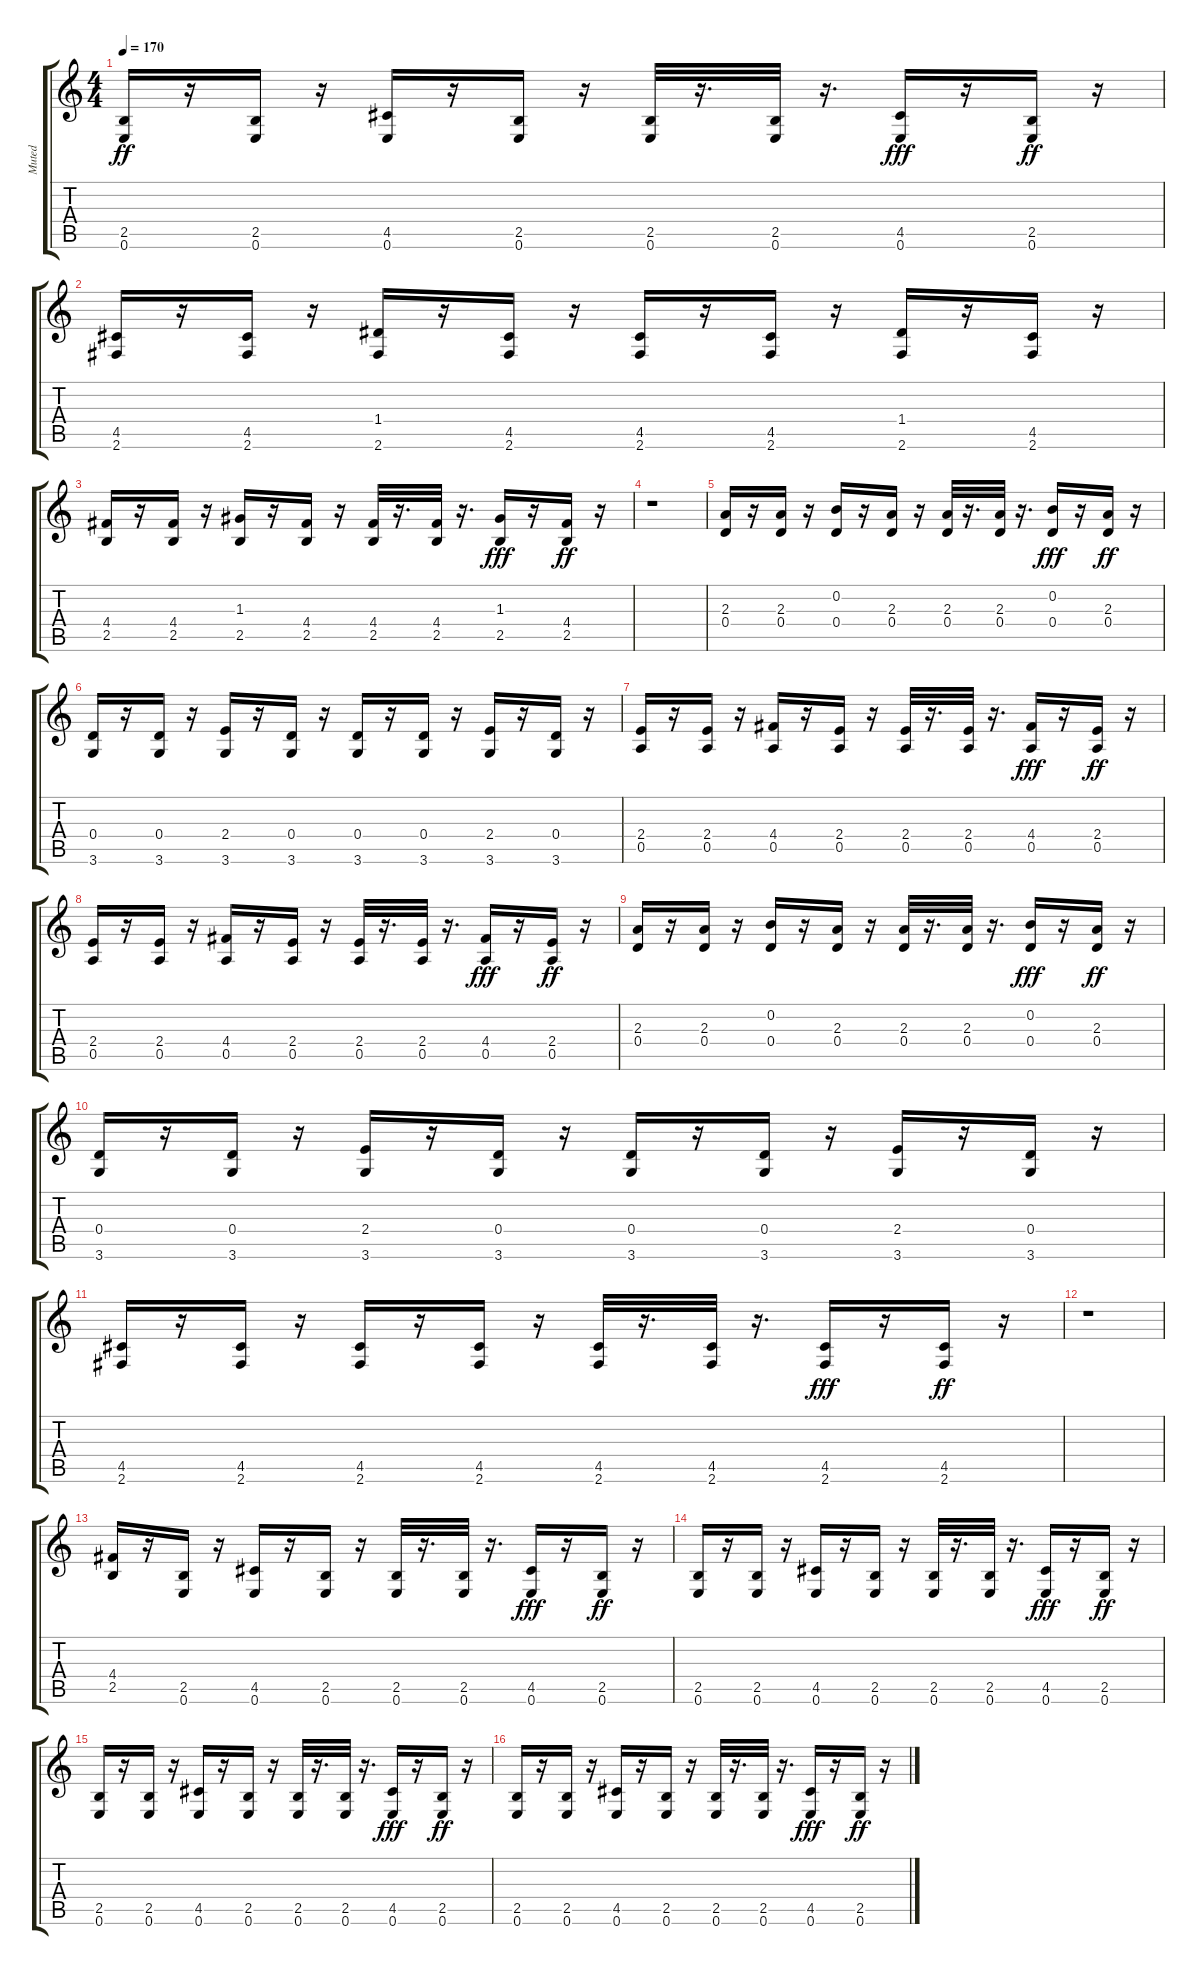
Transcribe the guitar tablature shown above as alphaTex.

\track ("Muted" "Muted") {instrument electricguitarmuted}
\staff {score tabs}
\tuning (E4 B3 G3 D3 A2 E2) {hide}
\ts (4 4)
\tempo 170
\clef g2
\ks c
(2.5 0.6).16{dy ff} r.16 (2.5 0.6).16 r.16 (4.5 0.6).16 r.16 (2.5 0.6).16 r.16 (2.5 0.6).32 r.16{d} (2.5 0.6).32 r.16{d} (4.5 0.6).16{dy fff} r.16 (2.5 0.6).16{dy ff} r.16 |
(4.5 2.6).16 r.16 (4.5 2.6).16 r.16 (1.4 2.6).16 r.16 (4.5 2.6).16 r.16 (4.5 2.6).16 r.16 (4.5 2.6).16 r.16 (1.4 2.6).16 r.16 (4.5 2.6).16 r.16 |
(4.4 2.5).16 r.16 (4.4 2.5).16 r.16 (1.3 2.5).16 r.16 (4.4 2.5).16 r.16 (4.4 2.5).32 r.16{d} (4.4 2.5).32 r.16{d} (1.3 2.5).16{dy fff} r.16 (4.4 2.5).16{dy ff} r.16 |
r.1 |
(2.3 0.4).16 r.16 (2.3 0.4).16 r.16 (0.2 0.4).16 r.16 (2.3 0.4).16 r.16 (2.3 0.4).32 r.16{d} (2.3 0.4).32 r.16{d} (0.2 0.4).16{dy fff} r.16 (2.3 0.4).16{dy ff} r.16 |
(0.4 3.6).16 r.16 (0.4 3.6).16 r.16 (2.4 3.6).16 r.16 (0.4 3.6).16 r.16 (0.4 3.6).16 r.16 (0.4 3.6).16 r.16 (2.4 3.6).16 r.16 (0.4 3.6).16 r.16 |
(2.4 0.5).16 r.16 (2.4 0.5).16 r.16 (4.4 0.5).16 r.16 (2.4 0.5).16 r.16 (2.4 0.5).32 r.16{d} (2.4 0.5).32 r.16{d} (4.4 0.5).16{dy fff} r.16 (2.4 0.5).16{dy ff} r.16 |
(2.4 0.5).16 r.16 (2.4 0.5).16 r.16 (4.4 0.5).16 r.16 (2.4 0.5).16 r.16 (2.4 0.5).32 r.16{d} (2.4 0.5).32 r.16{d} (4.4 0.5).16{dy fff} r.16 (2.4 0.5).16{dy ff} r.16 |
(2.3 0.4).16 r.16 (2.3 0.4).16 r.16 (0.2 0.4).16 r.16 (2.3 0.4).16 r.16 (2.3 0.4).32 r.16{d} (2.3 0.4).32 r.16{d} (0.2 0.4).16{dy fff} r.16 (2.3 0.4).16{dy ff} r.16 |
(0.4 3.6).16 r.16 (0.4 3.6).16 r.16 (2.4 3.6).16 r.16 (0.4 3.6).16 r.16 (0.4 3.6).16 r.16 (0.4 3.6).16 r.16 (2.4 3.6).16 r.16 (0.4 3.6).16 r.16 |
(4.5 2.6).16 r.16 (4.5 2.6).16 r.16 (4.5 2.6).16 r.16 (4.5 2.6).16 r.16 (4.5 2.6).32 r.16{d} (4.5 2.6).32 r.16{d} (4.5 2.6).16{dy fff} r.16 (4.5 2.6).16{dy ff} r.16 |
r.1 |
(4.4 2.5).16 r.16 (2.5 0.6).16 r.16 (4.5 0.6).16 r.16 (2.5 0.6).16 r.16 (2.5 0.6).32 r.16{d} (2.5 0.6).32 r.16{d} (4.5 0.6).16{dy fff} r.16 (2.5 0.6).16{dy ff} r.16 |
(2.5 0.6).16 r.16 (2.5 0.6).16 r.16 (4.5 0.6).16 r.16 (2.5 0.6).16 r.16 (2.5 0.6).32 r.16{d} (2.5 0.6).32 r.16{d} (4.5 0.6).16{dy fff} r.16 (2.5 0.6).16{dy ff} r.16 |
(2.5 0.6).16 r.16 (2.5 0.6).16 r.16 (4.5 0.6).16 r.16 (2.5 0.6).16 r.16 (2.5 0.6).32 r.16{d} (2.5 0.6).32 r.16{d} (4.5 0.6).16{dy fff} r.16 (2.5 0.6).16{dy ff} r.16 |
(2.5 0.6).16 r.16 (2.5 0.6).16 r.16 (4.5 0.6).16 r.16 (2.5 0.6).16 r.16 (2.5 0.6).32 r.16{d} (2.5 0.6).32 r.16{d} (4.5 0.6).16{dy fff} r.16 (2.5 0.6).16{dy ff} r.16
